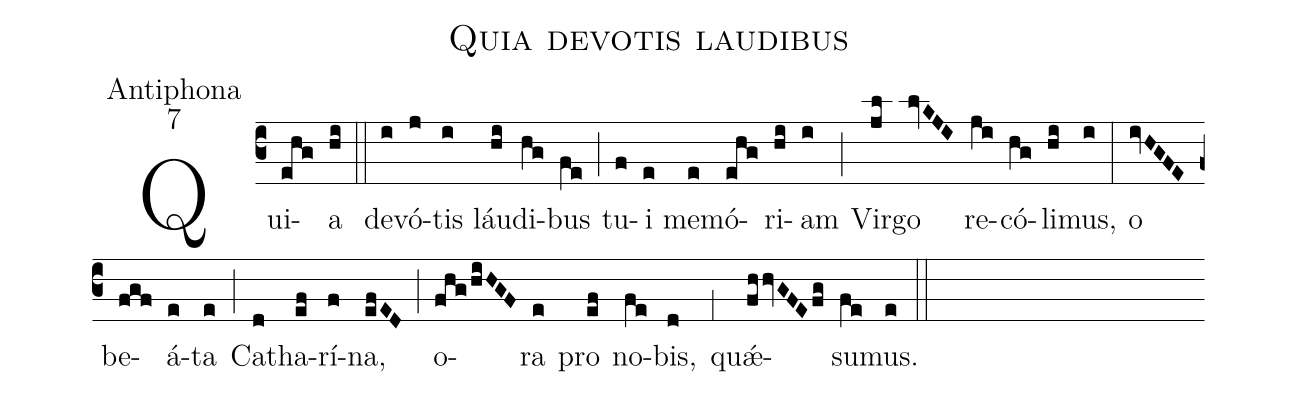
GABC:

name:Quia devotis laudibus;
office-part:Antiphona;
mode:7;
%%
(c3) Qui(ehg)a(hi) (::)
de(i)vó(j)tis(i) láu(hi)di(hg)bus(fe) (;) tu(f)i(e) me(e)mó(ehg)ri(hi)am(i) (;) Vir(jl)go(lvKJI) re(ji)có(hg)li(hi)mus,(i) (:)
o(ivHGFE) be(fgf)á(e)ta(e) (;) Ca(d)tha(ef)rí(f)na,(efED) (;) o(fhg/hiHGF)ra(e) pro(ef) no(fe)bis,(d) (,1) qu{<sp>'ae</sp>}(fhhvGFE/fg)su(fe)mus.(e) (::)
